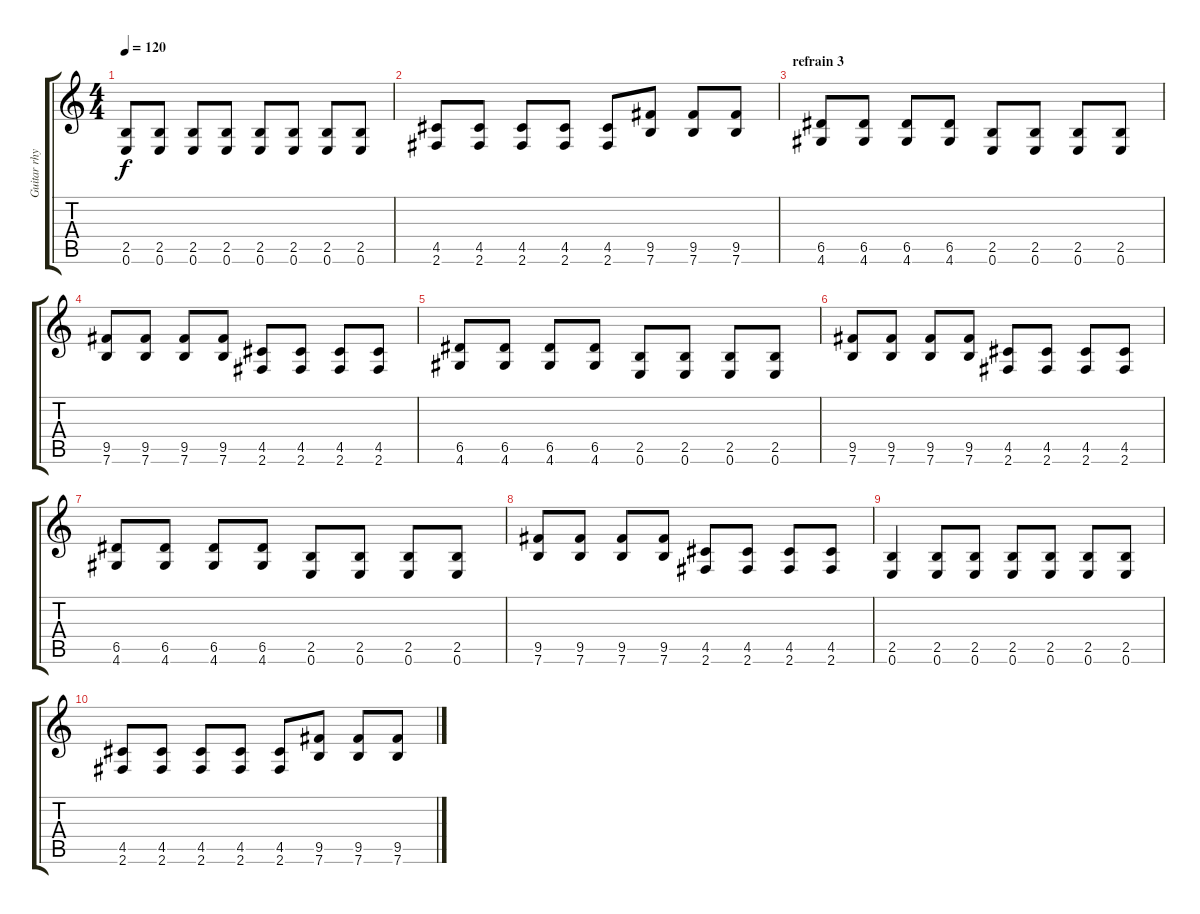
\track ("Guitar rhythm" "Guitar rhy") {instrument overdrivenguitar}
\staff {score tabs}
\tuning (E4 B3 G3 D3 A2 E2) {hide}
\ts (4 4)
\tempo 120
\clef g2
\ks c
(2.5 0.6).8{dy f} (2.5 0.6).8 (2.5 0.6).8 (2.5 0.6).8 (2.5 0.6).8 (2.5 0.6).8 (2.5 0.6).8 (2.5 0.6).8 |
(4.5 2.6).8 (4.5 2.6).8 (4.5 2.6).8 (4.5 2.6).8 (4.5 2.6).8 (9.5 7.6).8 (9.5 7.6).8 (9.5 7.6).8 |
\section ("" "refrain 3")
(6.5 4.6).8 (6.5 4.6).8 (6.5 4.6).8 (6.5 4.6).8 (2.5 0.6).8 (2.5 0.6).8 (2.5 0.6).8 (2.5 0.6).8 |
(9.5 7.6).8 (9.5 7.6).8 (9.5 7.6).8 (9.5 7.6).8 (4.5 2.6).8 (4.5 2.6).8 (4.5 2.6).8 (4.5 2.6).8 |
(6.5 4.6).8 (6.5 4.6).8 (6.5 4.6).8 (6.5 4.6).8 (2.5 0.6).8 (2.5 0.6).8 (2.5 0.6).8 (2.5 0.6).8 |
(9.5 7.6).8 (9.5 7.6).8 (9.5 7.6).8 (9.5 7.6).8 (4.5 2.6).8 (4.5 2.6).8 (4.5 2.6).8 (4.5 2.6).8 |
(6.5 4.6).8 (6.5 4.6).8 (6.5 4.6).8 (6.5 4.6).8 (2.5 0.6).8 (2.5 0.6).8 (2.5 0.6).8 (2.5 0.6).8 |
(9.5 7.6).8 (9.5 7.6).8 (9.5 7.6).8 (9.5 7.6).8 (4.5 2.6).8 (4.5 2.6).8 (4.5 2.6).8 (4.5 2.6).8 |
(2.5 0.6).4 (2.5 0.6).8 (2.5 0.6).8 (2.5 0.6).8 (2.5 0.6).8 (2.5 0.6).8 (2.5 0.6).8 |
(4.5 2.6).8 (4.5 2.6).8 (4.5 2.6).8 (4.5 2.6).8 (4.5 2.6).8 (9.5 7.6).8 (9.5 7.6).8 (9.5 7.6).8
